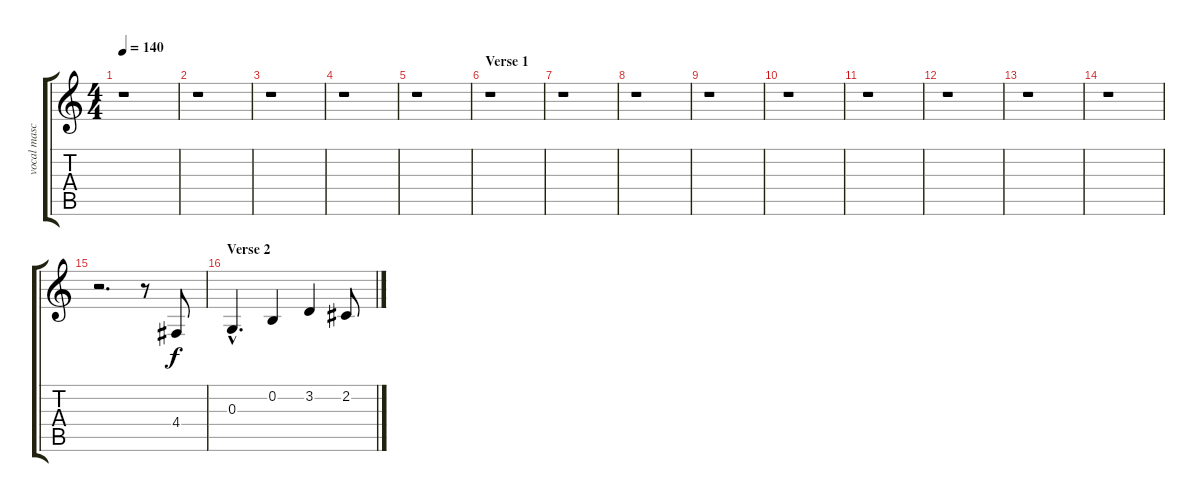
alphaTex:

\track ("vocal masculino" "vocal masc") {instrument pad1newage}
\staff {score tabs}
\tuning (E4 B3 G3 D3 A2 E2) {hide}
\ts (4 4)
\tempo 140
\clef g2
\ks c
r.1{dy f} |
r.1 |
r.1 |
r.1 |
r.1 |
\section ("" "Verse 1")
r.1 |
r.1 |
r.1 |
r.1 |
r.1 |
r.1 |
r.1 |
r.1 |
r.1 |
r.2{d} r.8 4.4.8{instrument frenchhorn} |
\section ("" "Verse 2")
0.3{hac}.4{d instrument frenchhorn} 0.2.4 3.2.4 2.2.8
